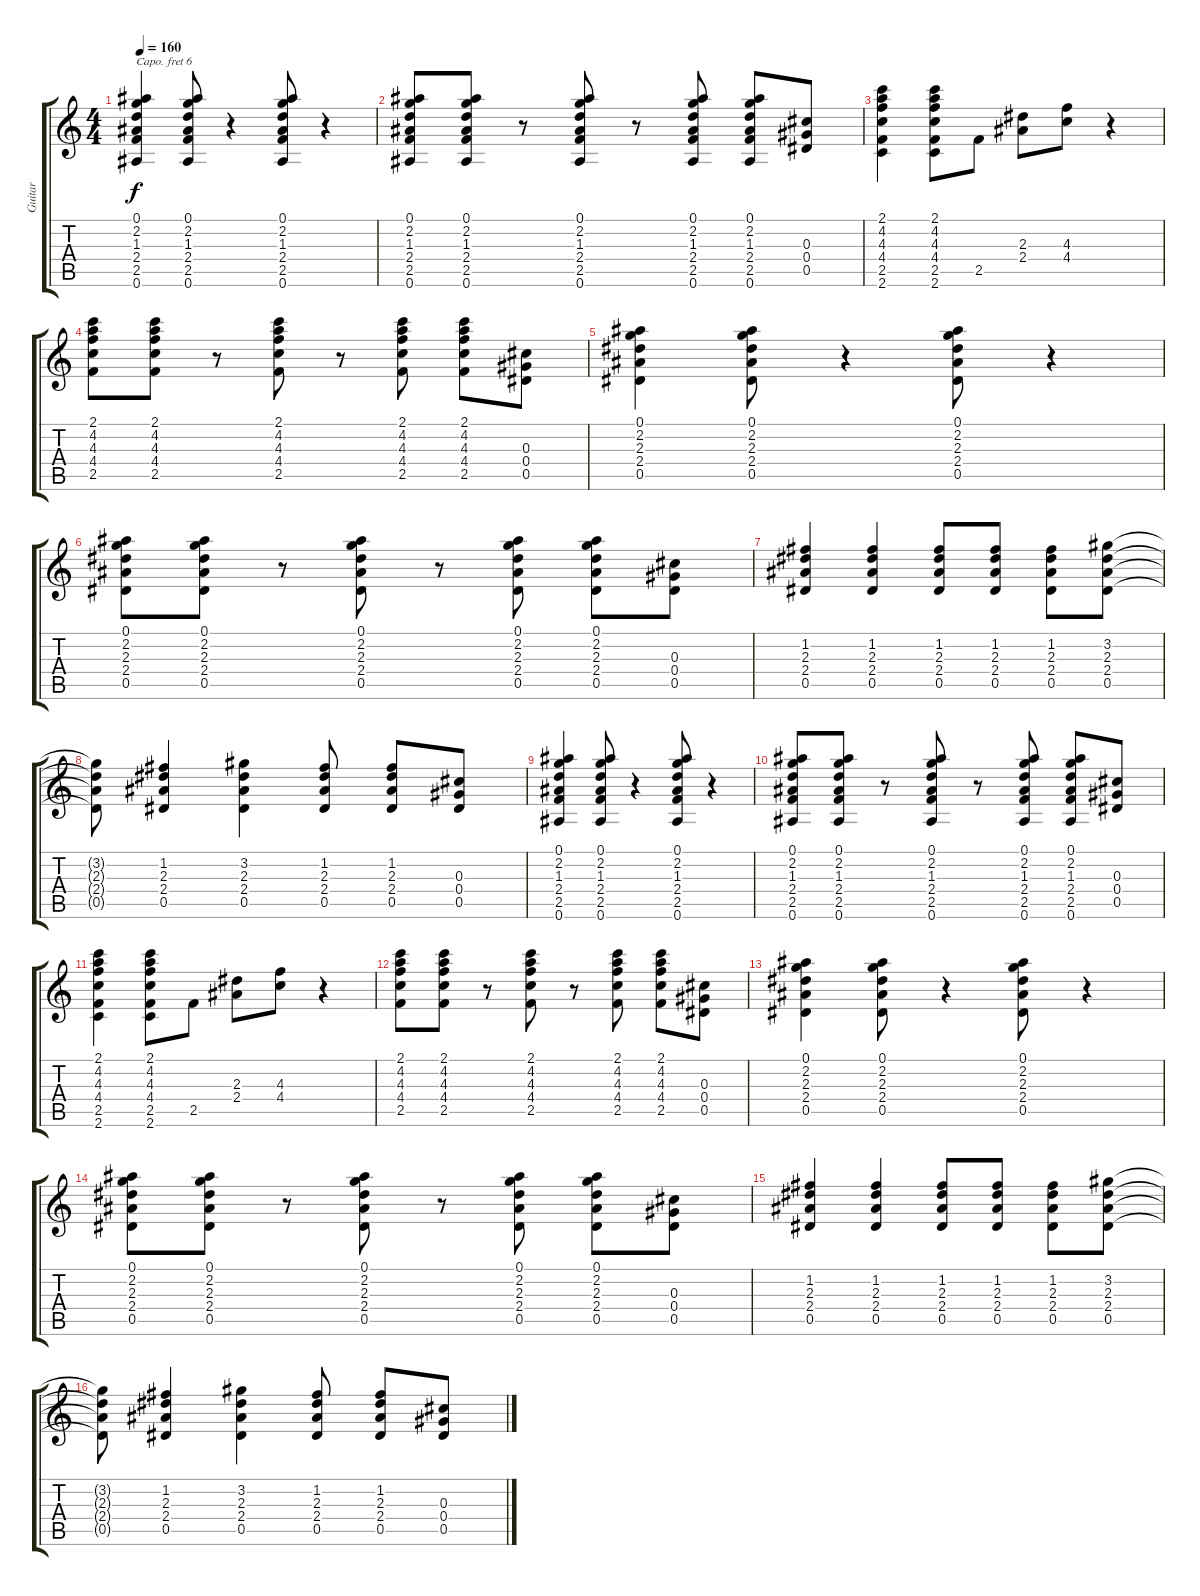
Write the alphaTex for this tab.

\track ("Guitar" "Guitar") {instrument electricguitarjazz}
\staff {score tabs}
\capo 6
\tuning (E4 B3 G3 D3 A2 E2) {hide}
\ts (4 4)
\tempo 160
\clef g2
\ks c
(0.1 2.2 1.3 2.4 2.5 0.6).4{dy f} (0.1 2.2 1.3 2.4 2.5 0.6).8 r.4 (0.1 2.2 1.3 2.4 2.5 0.6).8 r.4 |
(0.1 2.2 1.3 2.4 2.5 0.6).8 (0.1 2.2 1.3 2.4 2.5 0.6).8 r.8 (0.1 2.2 1.3 2.4 2.5 0.6).8 r.8 (0.1 2.2 1.3 2.4 2.5 0.6).8 (0.1 2.2 1.3 2.4 2.5 0.6).8 (0.3 0.4 0.5).8 |
(2.1 4.2 4.3 4.4 2.5 2.6).4 (2.1 4.2 4.3 4.4 2.5 2.6).8 2.5.8 (2.3 2.4).8 (4.3 4.4).8 r.4 |
(2.1 4.2 4.3 4.4 2.5).8 (2.1 4.2 4.3 4.4 2.5).8 r.8 (2.1 4.2 4.3 4.4 2.5).8 r.8 (2.1 4.2 4.3 4.4 2.5).8 (2.1 4.2 4.3 4.4 2.5).8 (0.3 0.4 0.5).8 |
(0.1 2.2 2.3 2.4 0.5).4 (0.1 2.2 2.3 2.4 0.5).8 r.4 (0.1 2.2 2.3 2.4 0.5).8 r.4 |
(0.1 2.2 2.3 2.4 0.5).8 (0.1 2.2 2.3 2.4 0.5).8 r.8 (0.1 2.2 2.3 2.4 0.5).8 r.8 (0.1 2.2 2.3 2.4 0.5).8 (0.1 2.2 2.3 2.4 0.5).8 (0.3 0.4 0.5).8 |
(1.2 2.3 2.4 0.5).4 (1.2 2.3 2.4 0.5).4 (1.2 2.3 2.4 0.5).8 (1.2 2.3 2.4 0.5).8 (1.2 2.3 2.4 0.5).8 (3.2 2.3 2.4 0.5).8 |
(3.2{t} 2.3{t} 2.4{t} 0.5{t}).8 (1.2 2.3 2.4 0.5).4 (3.2 2.3 2.4 0.5).4 (1.2 2.3 2.4 0.5).8 (1.2 2.3 2.4 0.5).8 (0.3 0.4 0.5).8 |
(0.1 2.2 1.3 2.4 2.5 0.6).4 (0.1 2.2 1.3 2.4 2.5 0.6).8 r.4 (0.1 2.2 1.3 2.4 2.5 0.6).8 r.4 |
(0.1 2.2 1.3 2.4 2.5 0.6).8 (0.1 2.2 1.3 2.4 2.5 0.6).8 r.8 (0.1 2.2 1.3 2.4 2.5 0.6).8 r.8 (0.1 2.2 1.3 2.4 2.5 0.6).8 (0.1 2.2 1.3 2.4 2.5 0.6).8 (0.3 0.4 0.5).8 |
(2.1 4.2 4.3 4.4 2.5 2.6).4 (2.1 4.2 4.3 4.4 2.5 2.6).8 2.5.8 (2.3 2.4).8 (4.3 4.4).8 r.4 |
(2.1 4.2 4.3 4.4 2.5).8 (2.1 4.2 4.3 4.4 2.5).8 r.8 (2.1 4.2 4.3 4.4 2.5).8 r.8 (2.1 4.2 4.3 4.4 2.5).8 (2.1 4.2 4.3 4.4 2.5).8 (0.3 0.4 0.5).8 |
(0.1 2.2 2.3 2.4 0.5).4 (0.1 2.2 2.3 2.4 0.5).8 r.4 (0.1 2.2 2.3 2.4 0.5).8 r.4 |
(0.1 2.2 2.3 2.4 0.5).8 (0.1 2.2 2.3 2.4 0.5).8 r.8 (0.1 2.2 2.3 2.4 0.5).8 r.8 (0.1 2.2 2.3 2.4 0.5).8 (0.1 2.2 2.3 2.4 0.5).8 (0.3 0.4 0.5).8 |
(1.2 2.3 2.4 0.5).4 (1.2 2.3 2.4 0.5).4 (1.2 2.3 2.4 0.5).8 (1.2 2.3 2.4 0.5).8 (1.2 2.3 2.4 0.5).8 (3.2 2.3 2.4 0.5).8 |
(3.2{t} 2.3{t} 2.4{t} 0.5{t}).8 (1.2 2.3 2.4 0.5).4 (3.2 2.3 2.4 0.5).4 (1.2 2.3 2.4 0.5).8 (1.2 2.3 2.4 0.5).8 (0.3 0.4 0.5).8
